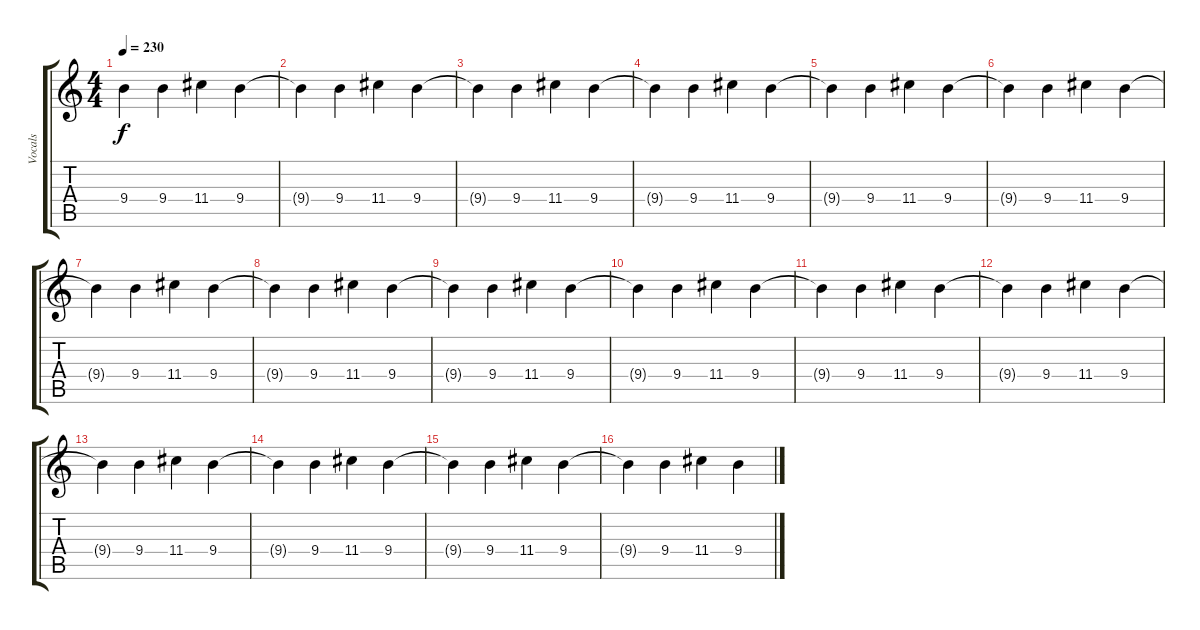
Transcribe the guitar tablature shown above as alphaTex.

\track ("Vocals" "Vocals") {instrument overdrivenguitar}
\staff {score tabs}
\tuning (E4 B3 G3 D3 A2 E2) {hide}
\ts (4 4)
\tempo 230
\clef g2
\ks c
9.4{t}.4{dy f} 9.4.4 11.4.4 9.4.4 |
9.4{t}.4 9.4.4 11.4.4 9.4.4 |
9.4{t}.4 9.4.4 11.4.4 9.4.4 |
9.4{t}.4 9.4.4 11.4.4 9.4.4 |
9.4{t}.4 9.4.4 11.4.4 9.4.4 |
9.4{t}.4 9.4.4 11.4.4 9.4.4 |
9.4{t}.4 9.4.4 11.4.4 9.4.4 |
9.4{t}.4 9.4.4 11.4.4 9.4.4 |
9.4{t}.4 9.4.4 11.4.4 9.4.4 |
9.4{t}.4 9.4.4 11.4.4 9.4.4 |
9.4{t}.4 9.4.4 11.4.4 9.4.4 |
9.4{t}.4 9.4.4 11.4.4 9.4.4 |
9.4{t}.4 9.4.4 11.4.4 9.4.4 |
9.4{t}.4 9.4.4 11.4.4 9.4.4 |
9.4{t}.4 9.4.4 11.4.4 9.4.4 |
9.4{t}.4 9.4.4 11.4.4 9.4.4
